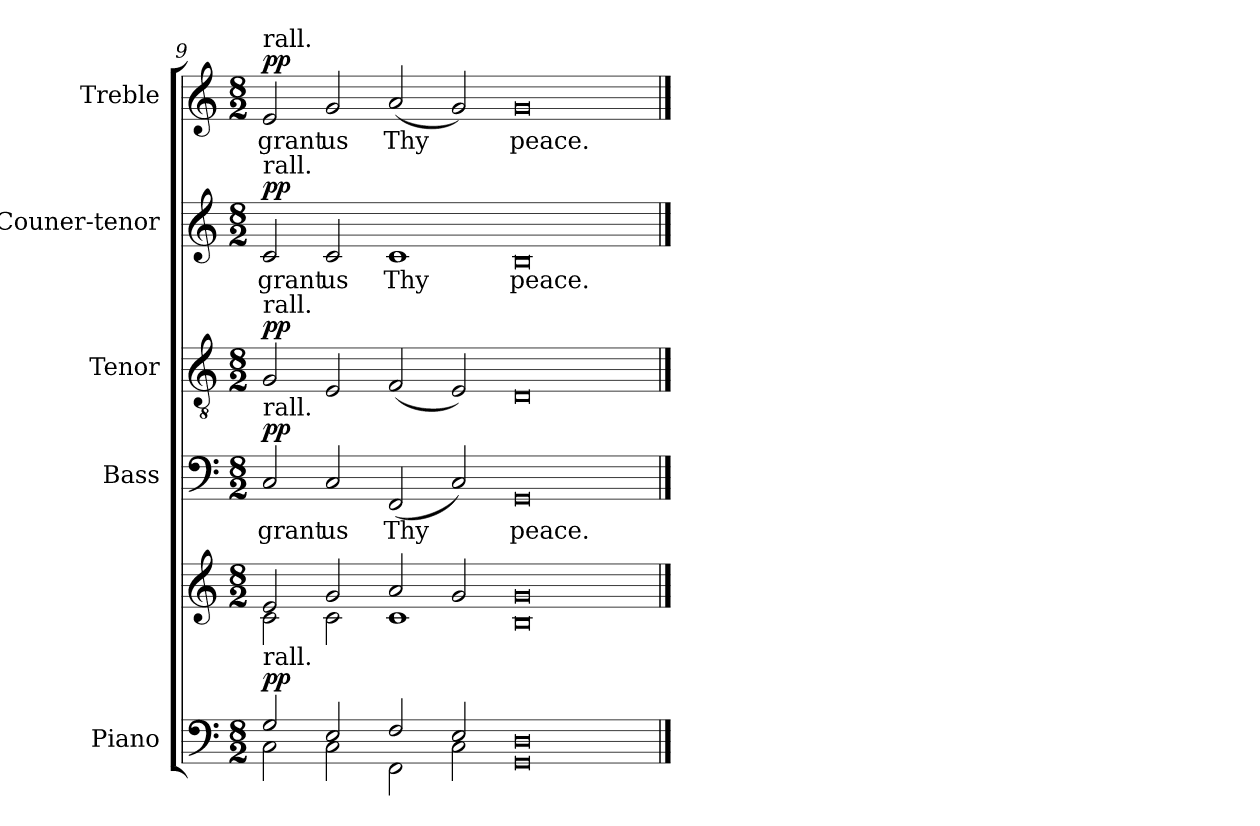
**kern	**kern	**dynam	**kern	**text	**dynam	**kern	**dynam	**kern	**text	**dynam	**kern	**text	**dynam
*part5	*part5	*part5	*part4	*part4	*part4	*part3	*part3	*part2	*part2	*part2	*part1	*part1	*part1
*staff6	*staff5	*staff5/6	*staff4	*staff4	*staff4	*staff3	*staff3	*staff2	*staff2	*staff2	*staff1	*staff1	*staff1
*I"Piano	*	*	*I"Bass	*	*	*I"Tenor	*	*I"Couner-tenor	*	*	*I"Treble	*	*
*I'Pno.	*	*	*I'B	*	*	*I'T	*	*	*	*	*	*	*
!!LO:LB:g=z
*clefF4	*clefG2	*	*clefF4	*	*	*clefGv2	*	*clefG2	*	*	*clefG2	*	*
*k[]	*k[]	*	*k[]	*	*	*k[]	*	*k[]	*	*	*k[]	*	*
*C:	*C:	*	*C:	*	*	*C:	*	*C:	*	*	*C:	*	*
*M8/2	*M8/2	*	*M8/2	*	*	*M8/2	*	*M8/2	*	*	*M8/2	*	*
=9	=9	=9	=9	=9	=9	=9	=9	=9	=9	=9	=9	=9	=9
*^	*^	*	*	*	*	*	*	*	*	*	*	*	*
!	!	!	!	!	!	!	!	!	!	!	!	!	!LO:TX:a:t=rall.	!	!
!	!	!	!	!	!	!	!	!	!	!LO:TX:a:t=rall.	!	!	!	!	!
!	!	!	!	!	!	!	!	!LO:TX:a:t=rall.	!	!	!	!	!	!	!
!	!	!	!	!	!LO:TX:a:t=rall.	!	!	!	!	!	!	!	!	!	!
!LO:TX:a:t=rall.	!	!	!	!	!	!	!	!	!	!	!	!	!	!	!
!	!	!	!	!LO:DY:a=2	!	!	!LO:DY:a	!	!LO:DY:a	!	!	!LO:DY:a	!	!	!LO:DY:a
2G/	2C\	2e/	2c\	pp	2C/	grant	pp	2G/	pp	2c/	grant	pp	2e/	grant	pp
2E/	2C\	2g/	2c\	.	2C/	us	.	2E/	.	2c/	us	.	2g/	us	.
2F/	2FF\	2a/	1c	.	(2FF/	Thy	.	(2F/	.	1c	Thy	.	(2a/	Thy	.
2E/	2C\	2g/	.	.	2C/)	.	.	2E/)	.	.	.	.	2g/)	.	.
0D	0GG	0g	0B	.	0GG	peace.	.	0D	.	0B	peace.	.	0g	peace.	.
*v	*v	*	*	*	*	*	*	*	*	*	*	*	*	*	*
*	*v	*v	*	*	*	*	*	*	*	*	*	*	*	*
==	==	==	==	==	==	==	==	==	==	==	==	==	==
*-	*-	*-	*-	*-	*-	*-	*-	*-	*-	*-	*-	*-	*-
